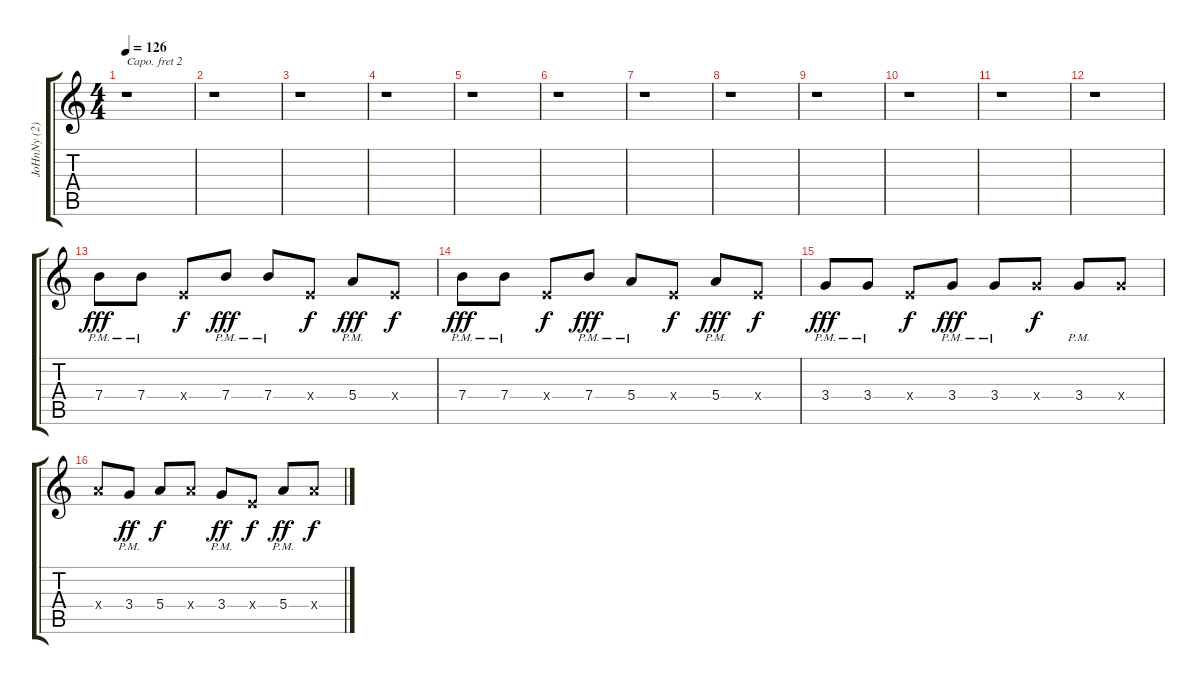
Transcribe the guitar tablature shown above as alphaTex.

\track ("JoHnNy (2)" "JoHnNy (2)") {instrument electricguitarclean}
\staff {score tabs}
\capo 2
\tuning (E4 B3 G3 D3 A2 E2) {hide}
\ts (4 4)
\tempo 126
\clef g2
\ks c
r.1{dy f} |
r.1 |
r.1 |
r.1 |
r.1 |
r.1 |
r.1 |
r.1 |
r.1 |
r.1 |
r.1 |
r.1 |
7.4{pm}.8{dy fff} 7.4{pm}.8 0.4{x}.8{dy f} 7.4{pm}.8{dy fff} 7.4{pm}.8 0.4{x}.8{dy f} 5.4{pm}.8{dy fff} 0.4{x}.8{dy f} |
7.4{pm}.8{dy fff} 7.4{pm}.8 0.4{x}.8{dy f} 7.4{pm}.8{dy fff} 5.4{pm}.8 0.4{x}.8{dy f} 5.4{pm}.8{dy fff} 0.4{x}.8{dy f} |
3.4{pm}.8{dy fff} 3.4{pm}.8 0.4{x}.8{dy f} 3.4{pm}.8{dy fff} 3.4{pm}.8 3.4{x}.8{dy f} 3.4{pm}.8 3.4{x}.8 |
5.4{x}.8 3.4{pm}.8{dy ff} 5.4.8{dy f} 5.4{x}.8 3.4{pm}.8{dy ff} 0.4{x}.8{dy f} 5.4{pm}.8{dy ff} 5.4{x}.8{dy f}
